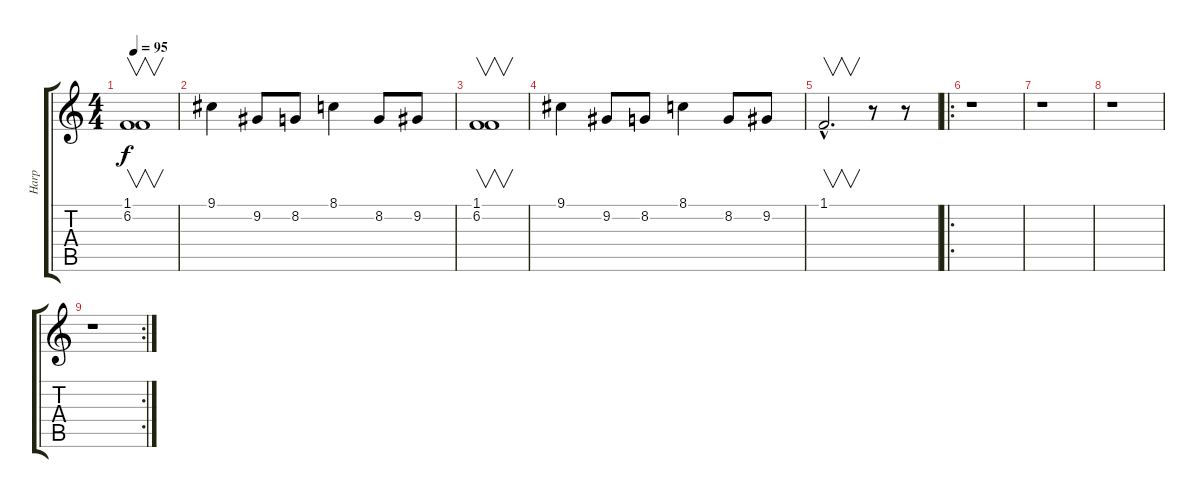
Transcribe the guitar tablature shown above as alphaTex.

\track ("Harp" "Harp") {instrument orchestralharp}
\staff {score tabs}
\tuning (E4 B3 G3 D3 A2 E2) {hide}
\ts (4 4)
\tempo 95
\clef g2
\ks c
(1.1 6.2).1{v dy f} |
9.1.4 9.2.8 8.2.8 8.1.4 8.2.8 9.2.8 |
(1.1 6.2).1{v} |
9.1.4 9.2.8 8.2.8 8.1.4 8.2.8 9.2.8 |
1.1{hac}.2{v d} r.8 r.8 |
\ro
r.1 |
r.1 |
r.1 |
\rc 2
r.1
